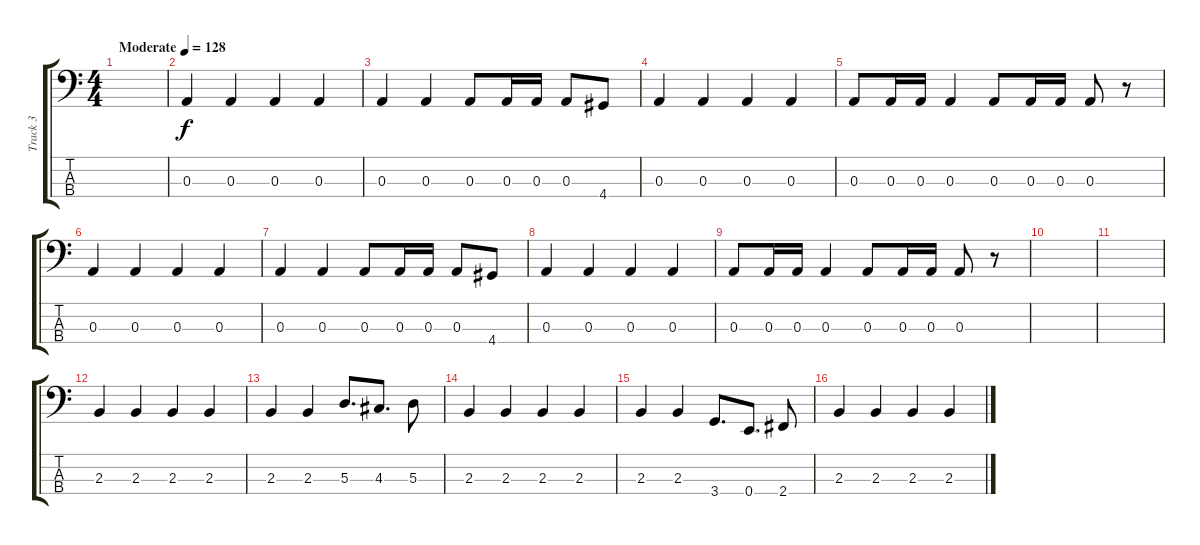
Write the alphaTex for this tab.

\track ("Track 3" "Track 3") {instrument electricbassfinger}
\staff {score tabs}
\tuning (G2 D2 A1 E1) {hide}
\ts (4 4)
\tempo (128 "Moderate")
\clef f4
\ks c
|
0.3.4 0.3.4 0.3.4 0.3.4 |
0.3.4 0.3.4 0.3.8 0.3.16 0.3.16 0.3.8 4.4.8 |
0.3.4 0.3.4 0.3.4 0.3.4 |
0.3.8 0.3.16 0.3.16 0.3.4 0.3.8 0.3.16 0.3.16 0.3.8 r.8 |
0.3.4 0.3.4 0.3.4 0.3.4 |
0.3.4 0.3.4 0.3.8 0.3.16 0.3.16 0.3.8 4.4.8 |
0.3.4 0.3.4 0.3.4 0.3.4 |
0.3.8 0.3.16 0.3.16 0.3.4 0.3.8 0.3.16 0.3.16 0.3.8 r.8 |
|
|
2.3.4 2.3.4 2.3.4 2.3.4 |
2.3.4 2.3.4 5.3.8{d} 4.3.8{d} 5.3.8 |
2.3.4 2.3.4 2.3.4 2.3.4 |
2.3.4 2.3.4 3.4.8{d} 0.4.8{d} 2.4.8 |
2.3.4 2.3.4 2.3.4 2.3.4
